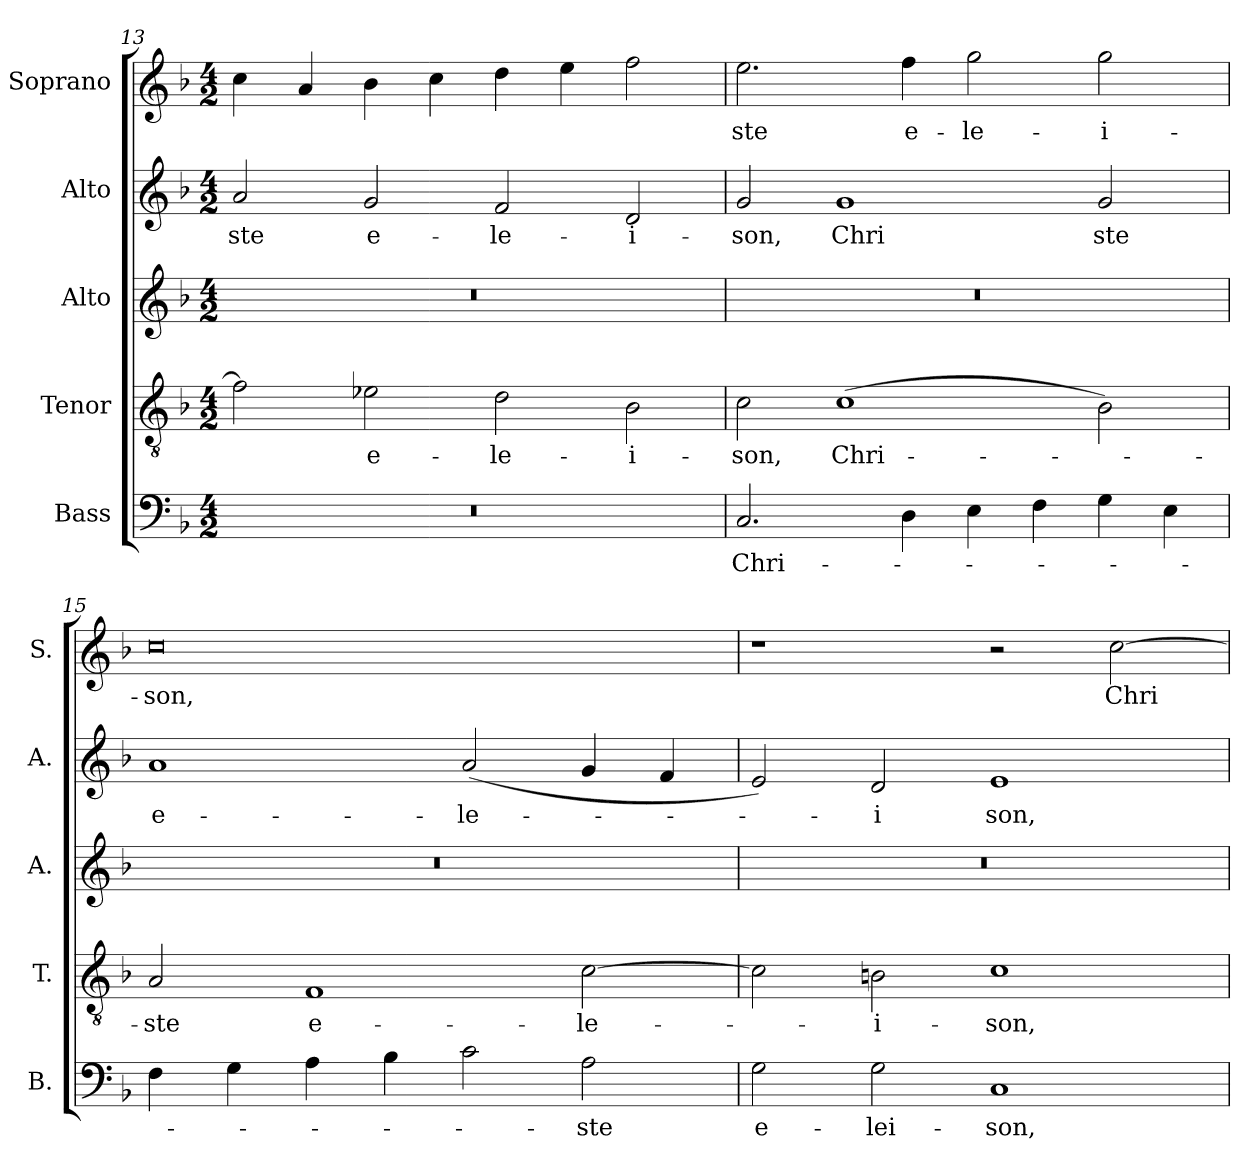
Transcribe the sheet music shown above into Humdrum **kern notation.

**kern	**text	**kern	**text	**kern	**kern	**text	**kern	**text
*part5	*part5	*part4	*part4	*part3	*part2	*part2	*part1	*part1
*staff5	*staff5	*staff4	*staff4	*staff3	*staff2	*staff2	*staff1	*staff1
*I"Bass	*	*I"Tenor	*	*I"Alto	*I"Alto	*	*I"Soprano	*
*I'B.	*	*I'T.	*	*I'A.	*I'A.	*	*I'S.	*
*clefF4	*	*clefGv2	*	*clefG2	*clefG2	*	*clefG2	*
*	*	*ITrd7c12	*	*	*	*	*	*
*k[b-]	*	*k[b-]	*	*k[b-]	*k[b-]	*	*k[b-]	*
*F:	*	*F:	*	*F:	*F:	*	*F:	*
*M4/2	*	*M4/2	*	*M4/2	*M4/2	*	*M4/2	*
=13	=13	=13	=13	=13	=13	=13	=13	=13
!LO:N:vis=1	!	!	!	!LO:N:vis=1	!	!	!	!
!	!	!	!	!	!	!LO:LY:b:color=#000000	!	!
0r	.	2Fi\]	.	0r	2ai/	-ste	4cci\	.
.	.	.	.	.	.	.	4ai/	.
!	!	!	!LO:LY:b:color=#000000	!	!	!	!	!
!	!	!	!	!	!	!LO:LY:b:color=#000000	!	!
.	.	2E-Xi\	e-	.	2gi/	e-	4b-i\	.
.	.	.	.	.	.	.	4cci\	.
!	!	!	!LO:LY:b:color=#000000	!	!	!	!	!
!	!	!	!	!	!	!LO:LY:b:color=#000000	!	!
.	.	2Di\	-le-	.	2fi/	-le-	4ddi\	.
.	.	.	.	.	.	.	4eei\	.
!	!	!	!LO:LY:b:color=#000000	!	!	!	!	!
!	!	!	!	!	!	!LO:LY:b:color=#000000	!	!
.	.	2BB-i\	-i-	.	2di/	-i-	2ffi\	.
=14	=14	=14	=14	=14	=14	=14	=14	=14
!	!LO:LY:b:color=#000000	!	!	!	!	!	!	!
!	!	!	!LO:LY:b:color=#000000	!LO:N:vis=1	!	!	!	!
!	!	!	!	!	!	!LO:LY:b:color=#000000	!	!
!	!	!	!	!	!	!	!	!LO:LY:b:color=#000000
2.Ci/	Chri-	2Ci\	-son,	0r	2gi/	-son,	2.eei\	-ste
!	!	!	!LO:LY:b:color=#000000	!	!	!	!	!
!	!	!	!	!	!	!LO:LY:b:color=#000000	!	!
.	.	(1Ci	Chri-	.	1gi	Chri	.	.
!	!	!	!	!	!	!	!	!LO:LY:b:color=#000000
4Di\	.	.	.	.	.	.	4ffi\	e-
!	!	!	!	!	!	!	!	!LO:LY:b:color=#000000
4Ei\	.	.	.	.	.	.	2ggi\	-le-
4Fi\	.	.	.	.	.	.	.	.
!	!	!	!	!	!	!LO:LY:b:color=#000000	!	!
!	!	!	!	!	!	!	!	!LO:LY:b:color=#000000
4Gi\	.	2BB-i\)	.	.	2gi/	ste	2ggi\	-i-
4Ei\	.	.	.	.	.	.	.	.
!!LO:LB:g=z
=15	=15	=15	=15	=15	=15	=15	=15	=15
!	!	!	!LO:LY:b:color=#000000	!LO:N:vis=1	!	!	!	!
!	!	!	!	!	!	!LO:LY:b:color=#000000	!	!
!	!	!	!	!	!	!	!	!LO:LY:b:color=#000000
4Fi\	.	2AAi/	-ste	0r	1ai	e-	0cci	-son,
4Gi\	.	.	.	.	.	.	.	.
!	!	!	!LO:LY:b:color=#000000	!	!	!	!	!
4Ai\	.	1FFi	e-	.	.	.	.	.
4B-i\	.	.	.	.	.	.	.	.
!	!	!	!	!	!	!LO:LY:b:color=#000000	!	!
2ci\	.	.	.	.	(2ai/	le-	.	.
!	!LO:LY:b:color=#000000	!	!	!	!	!	!	!
!	!	!	!LO:LY:b:color=#000000	!	!	!	!	!
2Ai\	-ste	[2Ci\	-le-	.	4gi/	.	.	.
.	.	.	.	.	4fi/	.	.	.
=16	=16	=16	=16	=16	=16	=16	=16	=16
!	!LO:LY:b:color=#000000	!	!	!LO:N:vis=1	!	!	!	!
2Gi\	e-	2Ci\]	.	0r	2ei/)	.	1r	.
!	!LO:LY:b:color=#000000	!	!	!	!	!	!	!
!	!	!	!LO:LY:b:color=#000000	!	!	!	!	!
!	!	!	!	!	!	!LO:LY:b:color=#000000	!	!
2Gi\	-lei-	2BBni\	-i-	.	2di/	-i	.	.
!	!LO:LY:b:color=#000000	!	!	!	!	!	!	!
!	!	!	!LO:LY:b:color=#000000	!	!	!	!	!
!	!	!	!	!	!	!LO:LY:b:color=#000000	!	!
1Ci	-son,	1Ci	-son,	.	1ei	son,	2r	.
!	!	!	!	!	!	!	!	!LO:LY:b:color=#000000
.	.	.	.	.	.	.	[2cci\	Chri-
=	=	=	=	=	=	=	=	=
*-	*-	*-	*-	*-	*-	*-	*-	*-
